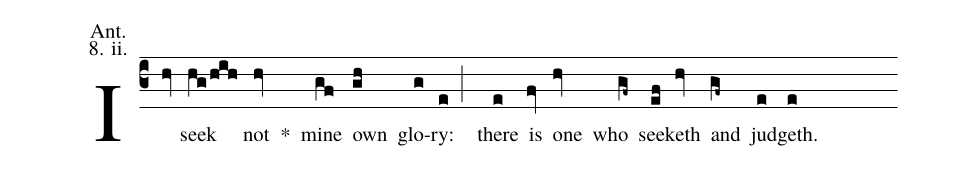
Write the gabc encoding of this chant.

annotation: Ant.;
annotation: 8. ii.;
%%
(c3) I(hv) seek(hg/hih) not(hv) <sp>*</sp>() mine(gf) own(gh) glo(g)ry:(e;) there(e) is(fv) one(hv) who(gf~) seek(ef)eth(hv) and(gf~) judg(e)eth.(e)
